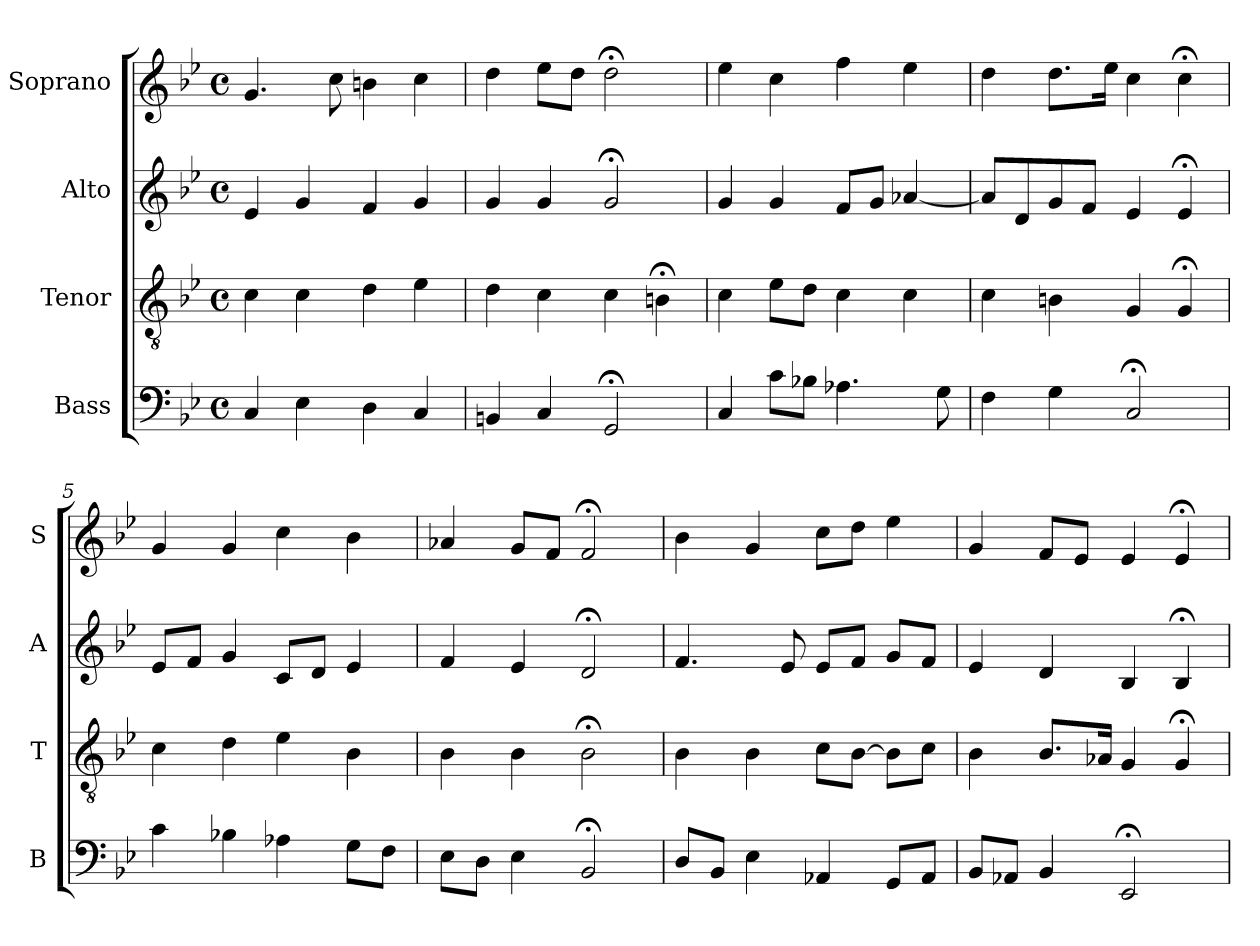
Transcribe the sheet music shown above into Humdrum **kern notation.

**kern	**kern	**kern	**kern
*part4	*part3	*part2	*part1
*staff4	*staff3	*staff2	*staff1
*I"Bass	*I"Tenor	*I"Alto	*I"Soprano
*I'B	*I'T	*I'A	*I'S
*clefF4	*clefGv2	*clefG2	*clefG2
*k[b-e-]	*k[b-e-]	*k[b-e-]	*k[b-e-]
*C:dor	*C:dor	*C:dor	*C:dor
*M4/4	*M4/4	*M4/4	*M4/4
*met(c)	*met(c)	*met(c)	*met(c)
*MM100	*MM100	*MM100	*MM100
=1	=1	=1	=1
4C	4c	4e-	4.g
4E-	4c	4g	.
.	.	.	8cc
4Di	4di	4fi	4bni
4C	4e-	4g	4cc
=2	=2	=2	=2
4BBn	4d	4g	4dd
4C	4c	4g	8ee-L
.	.	.	8ddJ
2GG;<	4c	2g;<	2dd;<
.	4Bn;<	.	.
=3	=3	=3	=3
4C	4c	4g	4ee-
8cL	8e-L	4g	4cc
8B-XJ	8dJ	.	.
4.A-X	4c	8fL	4ff
.	.	8gJ	.
.	4c	[4a-X	4ee-
8G	.	.	.
=4	=4	=4	=4
4F	4c	8a-L]	4dd
.	.	8d	.
4G	4Bn	8g	8.ddL
.	.	8fJ	.
.	.	.	16ee-Jk
2C;<	4G	4e-	4cc
.	4G;<	4e-;<	4cc;<
=5	=5	=5	=5
4c	4c	8e-L	4g
.	.	8fJ	.
4B-X	4d	4g	4g
4A-X	4e-	8cL	4cc
.	.	8dJ	.
8GL	4B-	4e-	4b-
8FJ	.	.	.
=6	=6	=6	=6
8E-L	4B-	4f	4a-X
8DJ	.	.	.
4E-	4B-	4e-	8gL
.	.	.	8fJ
2BB-;<	2B-;<	2d;<	2f;<
=7	=7	=7	=7
8DL	4B-	4.f	4b-
8BB-J	.	.	.
4E-	4B-	.	4g
.	.	8e-	.
4AA-X	8cL	8e-L	8ccL
.	[8B-J	8fJ	8ddJ
8GGL	8B-L]	8gL	4ee-
8AA-J	8cJ	8fJ	.
=8	=8	=8	=8
8BB-L	4B-	4e-	4g
8AA-XJ	.	.	.
4BB-	8.B-L	4d	8fL
.	.	.	8e-J
.	16A-XJk	.	.
2EE-;<	4G	4B-	4e-
.	4G;<	4B-;<	4e-;<
=	=	=	=
*-	*-	*-	*-
